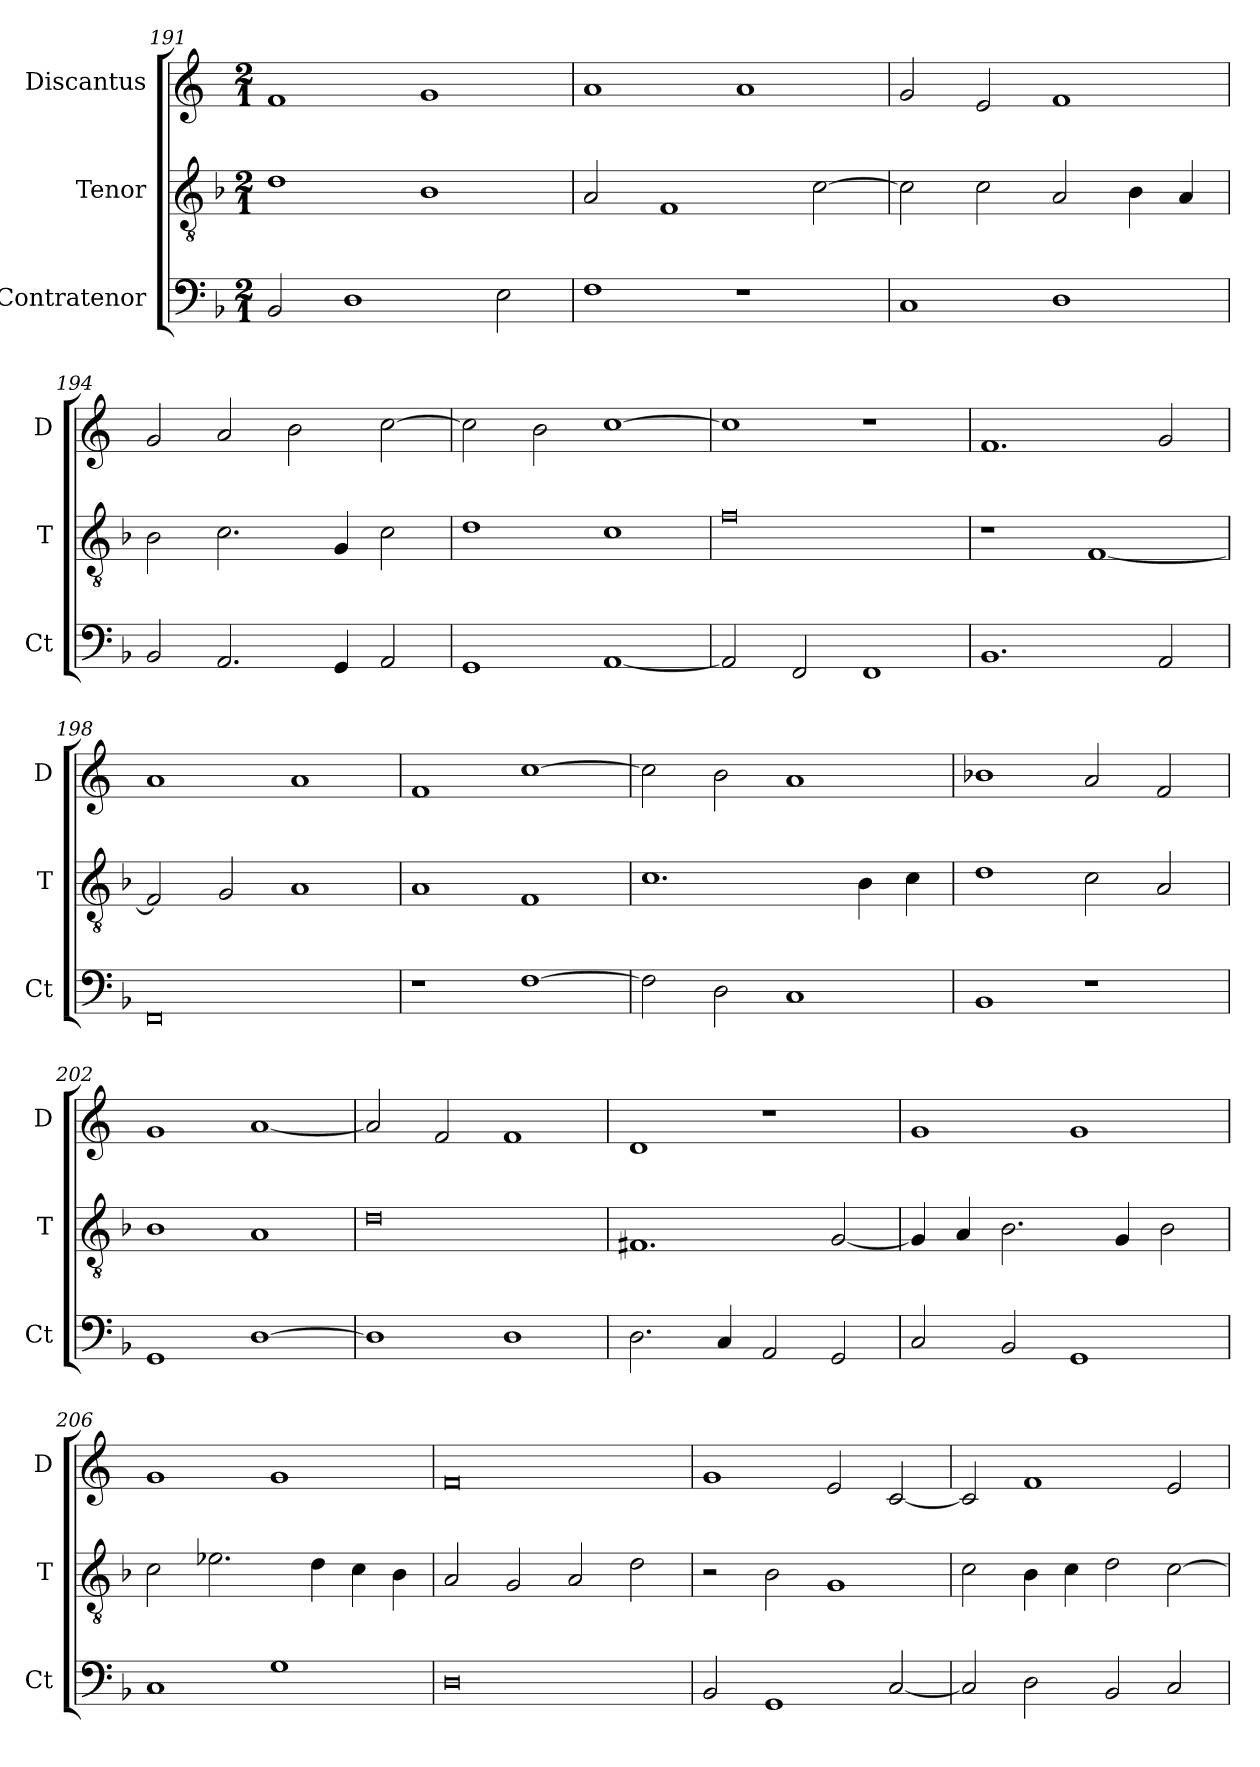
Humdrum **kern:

**kern	**kern	**kern
*part3	*part2	*part1
*staff3	*staff2	*staff1
*I"Contratenor	*I"Tenor	*I"Discantus
*I'Ct	*I'T	*I'D
*clefF4	*clefGv2	*clefG2
*k[b-]	*k[b-]	*k[]
*M2/1	*M2/1	*M2/1
=191	=191	=191
2BB-/	1d	1f
1D	.	.
.	1B-	1g
2E\	.	.
=192	=192	=192
1F	2A/	1a
.	1F	.
1r	.	1a
.	[2c\	.
=193	=193	=193
1C	2c\]	2g/
.	2c\	2e/
1D	2A/	1f
.	4B-\	.
.	4A/	.
=194	=194	=194
2BB-/	2B-\	2g/
2.AA/	2.c\	2a/
.	.	2b\
4GG/	4G/	.
2AA/	2c\	[2cc\
=195	=195	=195
1GG	1d	2cc\]
.	.	2b\
[1AA	1c	[1cc
=196	=196	=196
2AA/]	0f	1cc]
2FF/	.	.
1FF	.	1r
=197	=197	=197
1.BB-	1r	1.f
.	[1F	.
2AA/	.	2g/
=198	=198	=198
0FF	2F/]	1a
.	2G/	.
.	1A	1a
=199	=199	=199
1r	1A	1f
[1F	1F	[1cc
=200	=200	=200
2F\]	1.c	2cc\]
2D\	.	2b\
1C	.	1a
.	4B-\	.
.	4c\	.
=201	=201	=201
1BB-	1d	1b-X
1r	2c\	2a/
.	2A/	2f/
=202	=202	=202
1GG	1B-	1g
[1D	1A	[1a
=203	=203	=203
1D]	0d	2a/]
.	.	2f/
1D	.	1f
=204	=204	=204
2.D\	1.F#X	1d
4C/	.	.
2AA/	.	1r
2GG/	[2G/	.
=205	=205	=205
2C/	4G/]	1g
.	4A/	.
2BB-/	2.B-\	.
1GG	.	1g
.	4G/	.
.	2B-\	.
=206	=206	=206
1C	2c\	1g
.	2.e-X\	.
1G	.	1g
.	4d\	.
.	4c\	.
.	4B-\	.
=207	=207	=207
0D	2A/	0f
.	2G/	.
.	2A/	.
.	2d\	.
=208	=208	=208
2BB-/	2r	1g
1GG	2B-\	.
.	1G	2e/
[2C/	.	[2c/
=209	=209	=209
2C/]	2c\	2c/]
2D\	4B-\	1f
.	4c\	.
2BB-/	2d\	.
2C/	[2c\	2e/
=	=	=
*-	*-	*-
